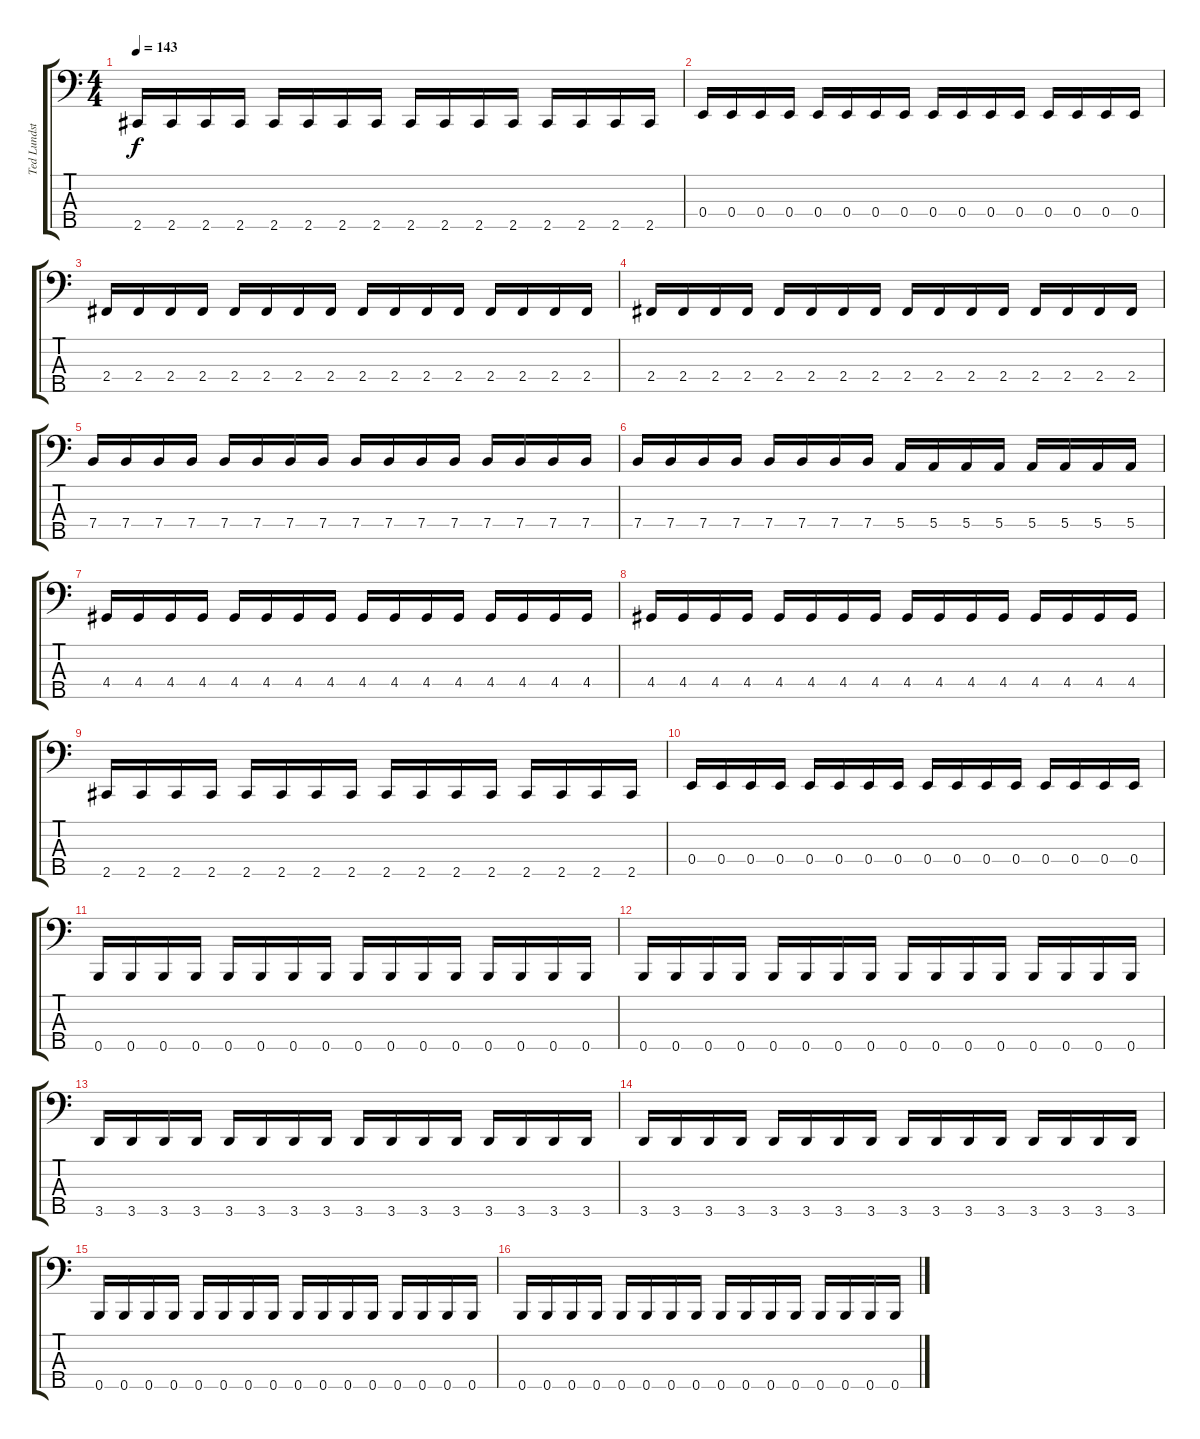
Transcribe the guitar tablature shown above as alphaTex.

\track ("Ted Lundström" "Ted Lundst") {instrument electricbassfinger}
\staff {score tabs}
\tuning (G2 D2 A1 E1 B0) {hide}
\ts (4 4)
\tempo 143
\clef f4
\ks c
2.5.16{dy f} 2.5.16 2.5.16 2.5.16 2.5.16 2.5.16 2.5.16 2.5.16 2.5.16 2.5.16 2.5.16 2.5.16 2.5.16 2.5.16 2.5.16 2.5.16 |
0.4.16 0.4.16 0.4.16 0.4.16 0.4.16 0.4.16 0.4.16 0.4.16 0.4.16 0.4.16 0.4.16 0.4.16 0.4.16 0.4.16 0.4.16 0.4.16 |
2.4.16 2.4.16 2.4.16 2.4.16 2.4.16 2.4.16 2.4.16 2.4.16 2.4.16 2.4.16 2.4.16 2.4.16 2.4.16 2.4.16 2.4.16 2.4.16 |
2.4.16 2.4.16 2.4.16 2.4.16 2.4.16 2.4.16 2.4.16 2.4.16 2.4.16 2.4.16 2.4.16 2.4.16 2.4.16 2.4.16 2.4.16 2.4.16 |
7.4.16 7.4.16 7.4.16 7.4.16 7.4.16 7.4.16 7.4.16 7.4.16 7.4.16 7.4.16 7.4.16 7.4.16 7.4.16 7.4.16 7.4.16 7.4.16 |
7.4.16 7.4.16 7.4.16 7.4.16 7.4.16 7.4.16 7.4.16 7.4.16 5.4.16 5.4.16 5.4.16 5.4.16 5.4.16 5.4.16 5.4.16 5.4.16 |
4.4.16 4.4.16 4.4.16 4.4.16 4.4.16 4.4.16 4.4.16 4.4.16 4.4.16 4.4.16 4.4.16 4.4.16 4.4.16 4.4.16 4.4.16 4.4.16 |
4.4.16 4.4.16 4.4.16 4.4.16 4.4.16 4.4.16 4.4.16 4.4.16 4.4.16 4.4.16 4.4.16 4.4.16 4.4.16 4.4.16 4.4.16 4.4.16 |
2.5.16 2.5.16 2.5.16 2.5.16 2.5.16 2.5.16 2.5.16 2.5.16 2.5.16 2.5.16 2.5.16 2.5.16 2.5.16 2.5.16 2.5.16 2.5.16 |
0.4.16 0.4.16 0.4.16 0.4.16 0.4.16 0.4.16 0.4.16 0.4.16 0.4.16 0.4.16 0.4.16 0.4.16 0.4.16 0.4.16 0.4.16 0.4.16 |
0.5.16 0.5.16 0.5.16 0.5.16 0.5.16 0.5.16 0.5.16 0.5.16 0.5.16 0.5.16 0.5.16 0.5.16 0.5.16 0.5.16 0.5.16 0.5.16 |
0.5.16 0.5.16 0.5.16 0.5.16 0.5.16 0.5.16 0.5.16 0.5.16 0.5.16 0.5.16 0.5.16 0.5.16 0.5.16 0.5.16 0.5.16 0.5.16 |
3.5.16 3.5.16 3.5.16 3.5.16 3.5.16 3.5.16 3.5.16 3.5.16 3.5.16 3.5.16 3.5.16 3.5.16 3.5.16 3.5.16 3.5.16 3.5.16 |
3.5.16 3.5.16 3.5.16 3.5.16 3.5.16 3.5.16 3.5.16 3.5.16 3.5.16 3.5.16 3.5.16 3.5.16 3.5.16 3.5.16 3.5.16 3.5.16 |
0.5.16 0.5.16 0.5.16 0.5.16 0.5.16 0.5.16 0.5.16 0.5.16 0.5.16 0.5.16 0.5.16 0.5.16 0.5.16 0.5.16 0.5.16 0.5.16 |
0.5.16 0.5.16 0.5.16 0.5.16 0.5.16 0.5.16 0.5.16 0.5.16 0.5.16 0.5.16 0.5.16 0.5.16 0.5.16 0.5.16 0.5.16 0.5.16
